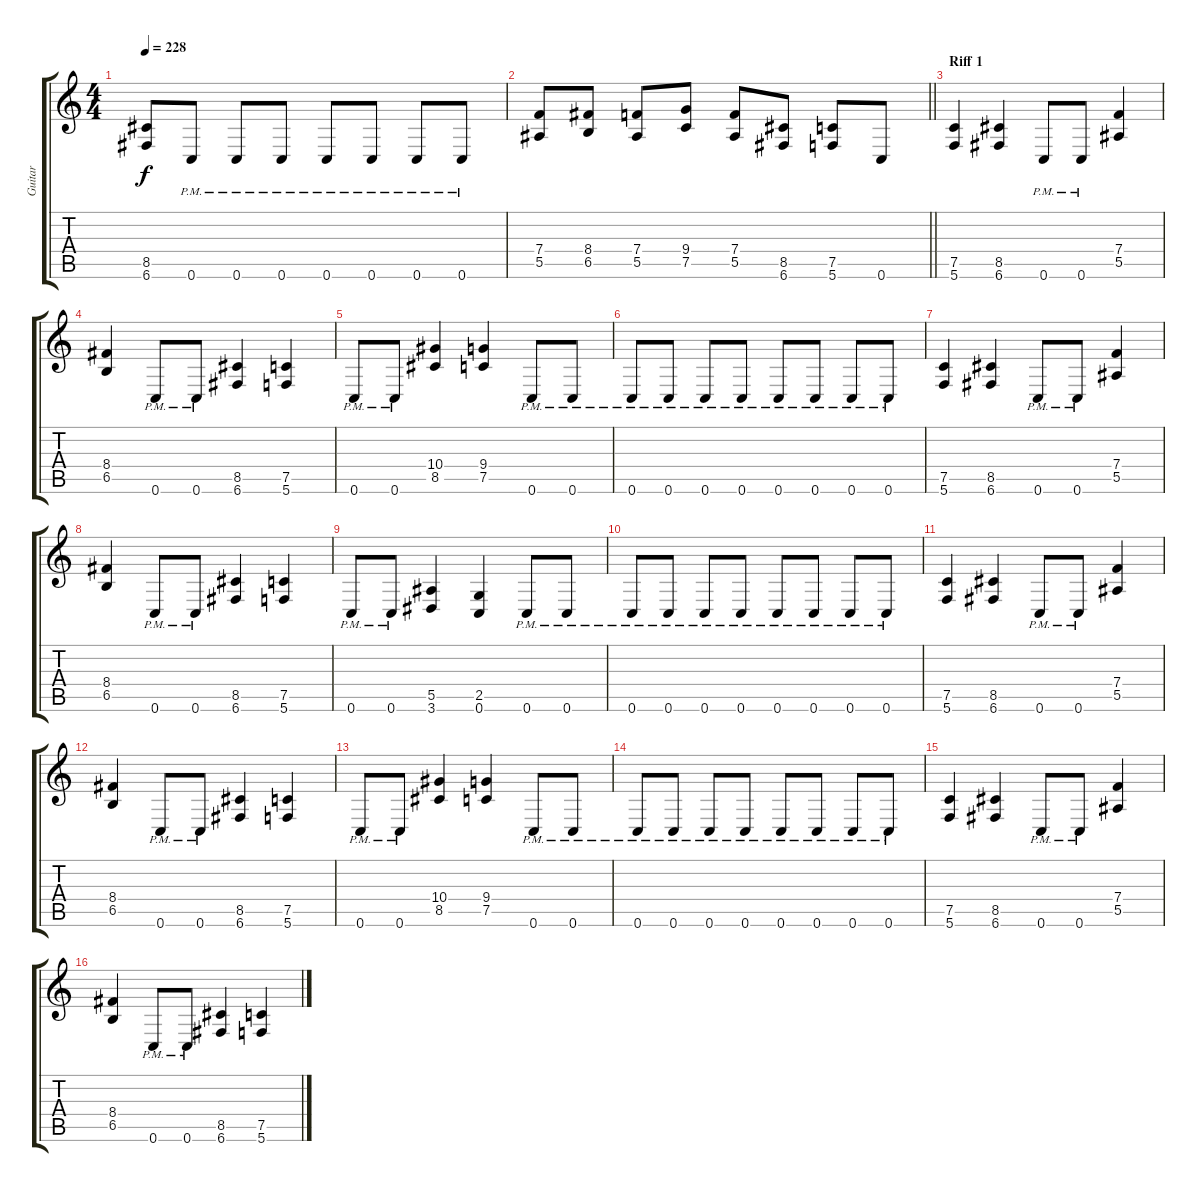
\track ("Guitar" "Guitar") {instrument distortionguitar}
\staff {score tabs}
\tuning (C4 G3 Eb3 Bb2 F2 C2) {hide}
\ts (4 4)
\tempo 228
\clef g2
\ks c
(8.5 6.6).8{dy f} 0.6{pm}.8 0.6{pm}.8 0.6{pm}.8 0.6{pm}.8 0.6{pm}.8 0.6{pm}.8 0.6{pm}.8 |
\barLineRight lightlight
(7.4 5.5).8 (8.4 6.5).8 (7.4 5.5).8 (9.4 7.5).8 (7.4 5.5).8 (8.5 6.6).8 (7.5 5.6).8 0.6.8 |
\section ("" "Riff 1")
(7.5 5.6).4 (8.5 6.6).4 0.6{pm}.8 0.6{pm}.8 (7.4 5.5).4 |
(8.4 6.5).4 0.6{pm}.8 0.6{pm}.8 (8.5 6.6).4 (7.5 5.6).4 |
0.6{pm}.8 0.6{pm}.8 (10.4 8.5).4 (9.4 7.5).4 0.6{pm}.8 0.6{pm}.8 |
0.6{pm}.8 0.6{pm}.8 0.6{pm}.8 0.6{pm}.8 0.6{pm}.8 0.6{pm}.8 0.6{pm}.8 0.6{pm}.8 |
(7.5 5.6).4 (8.5 6.6).4 0.6{pm}.8 0.6{pm}.8 (7.4 5.5).4 |
(8.4 6.5).4 0.6{pm}.8 0.6{pm}.8 (8.5 6.6).4 (7.5 5.6).4 |
0.6{pm}.8 0.6{pm}.8 (5.5 3.6).4 (2.5 0.6).4 0.6{pm}.8 0.6{pm}.8 |
0.6{pm}.8 0.6{pm}.8 0.6{pm}.8 0.6{pm}.8 0.6{pm}.8 0.6{pm}.8 0.6{pm}.8 0.6{pm}.8 |
(7.5 5.6).4 (8.5 6.6).4 0.6{pm}.8 0.6{pm}.8 (7.4 5.5).4 |
(8.4 6.5).4 0.6{pm}.8 0.6{pm}.8 (8.5 6.6).4 (7.5 5.6).4 |
0.6{pm}.8 0.6{pm}.8 (10.4 8.5).4 (9.4 7.5).4 0.6{pm}.8 0.6{pm}.8 |
0.6{pm}.8 0.6{pm}.8 0.6{pm}.8 0.6{pm}.8 0.6{pm}.8 0.6{pm}.8 0.6{pm}.8 0.6{pm}.8 |
(7.5 5.6).4 (8.5 6.6).4 0.6{pm}.8 0.6{pm}.8 (7.4 5.5).4 |
(8.4 6.5).4 0.6{pm}.8 0.6{pm}.8 (8.5 6.6).4 (7.5 5.6).4
